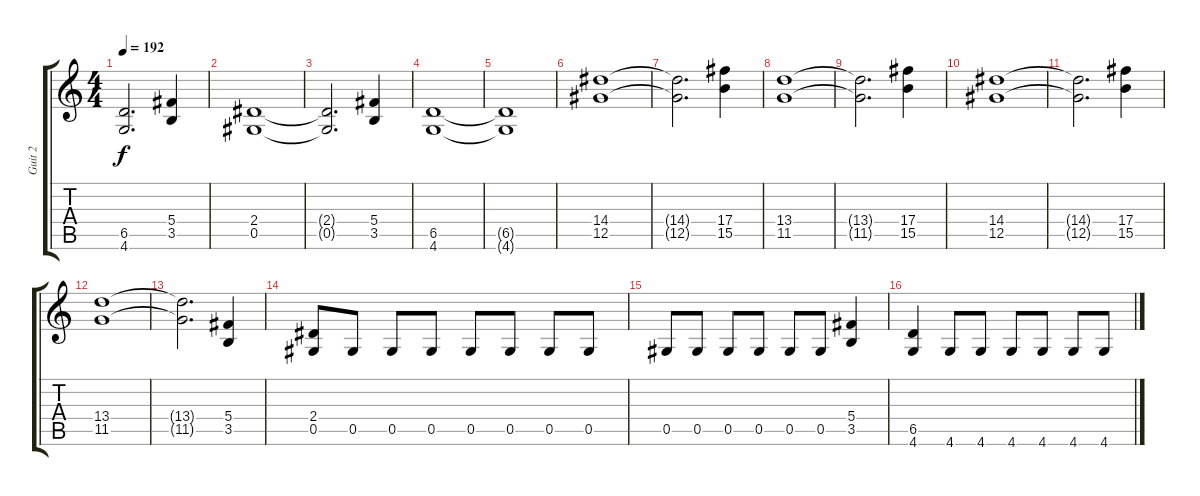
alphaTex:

\track ("Guit 2" "Guit 2") {instrument distortionguitar}
\staff {score tabs}
\tuning (Eb4 Bb3 Gb3 Db3 Ab2 Eb2) {hide}
\ts (4 4)
\tempo 192
\clef g2
\ks c
(6.5{t} 4.6{t}).2{d dy f} (5.4 3.5).4 |
(2.4 0.5).1 |
(2.4{t} 0.5{t}).2{d} (5.4 3.5).4 |
(6.5 4.6).1 |
(6.5{t} 4.6{t}).1 |
(14.4 12.5).1 |
(14.4{t} 12.5{t}).2{d} (17.4 15.5).4 |
(13.4 11.5).1 |
(13.4{t} 11.5{t}).2{d} (17.4 15.5).4 |
(14.4 12.5).1 |
(14.4{t} 12.5{t}).2{d} (17.4 15.5).4 |
(13.4 11.5).1 |
(13.4{t} 11.5{t}).2{d} (5.4 3.5).4 |
(2.4 0.5).8 0.5.8 0.5.8 0.5.8 0.5.8 0.5.8 0.5.8 0.5.8 |
0.5.8 0.5.8 0.5.8 0.5.8 0.5.8 0.5.8 (5.4 3.5).4 |
(6.5 4.6).4 4.6.8 4.6.8 4.6.8 4.6.8 4.6.8 4.6.8
